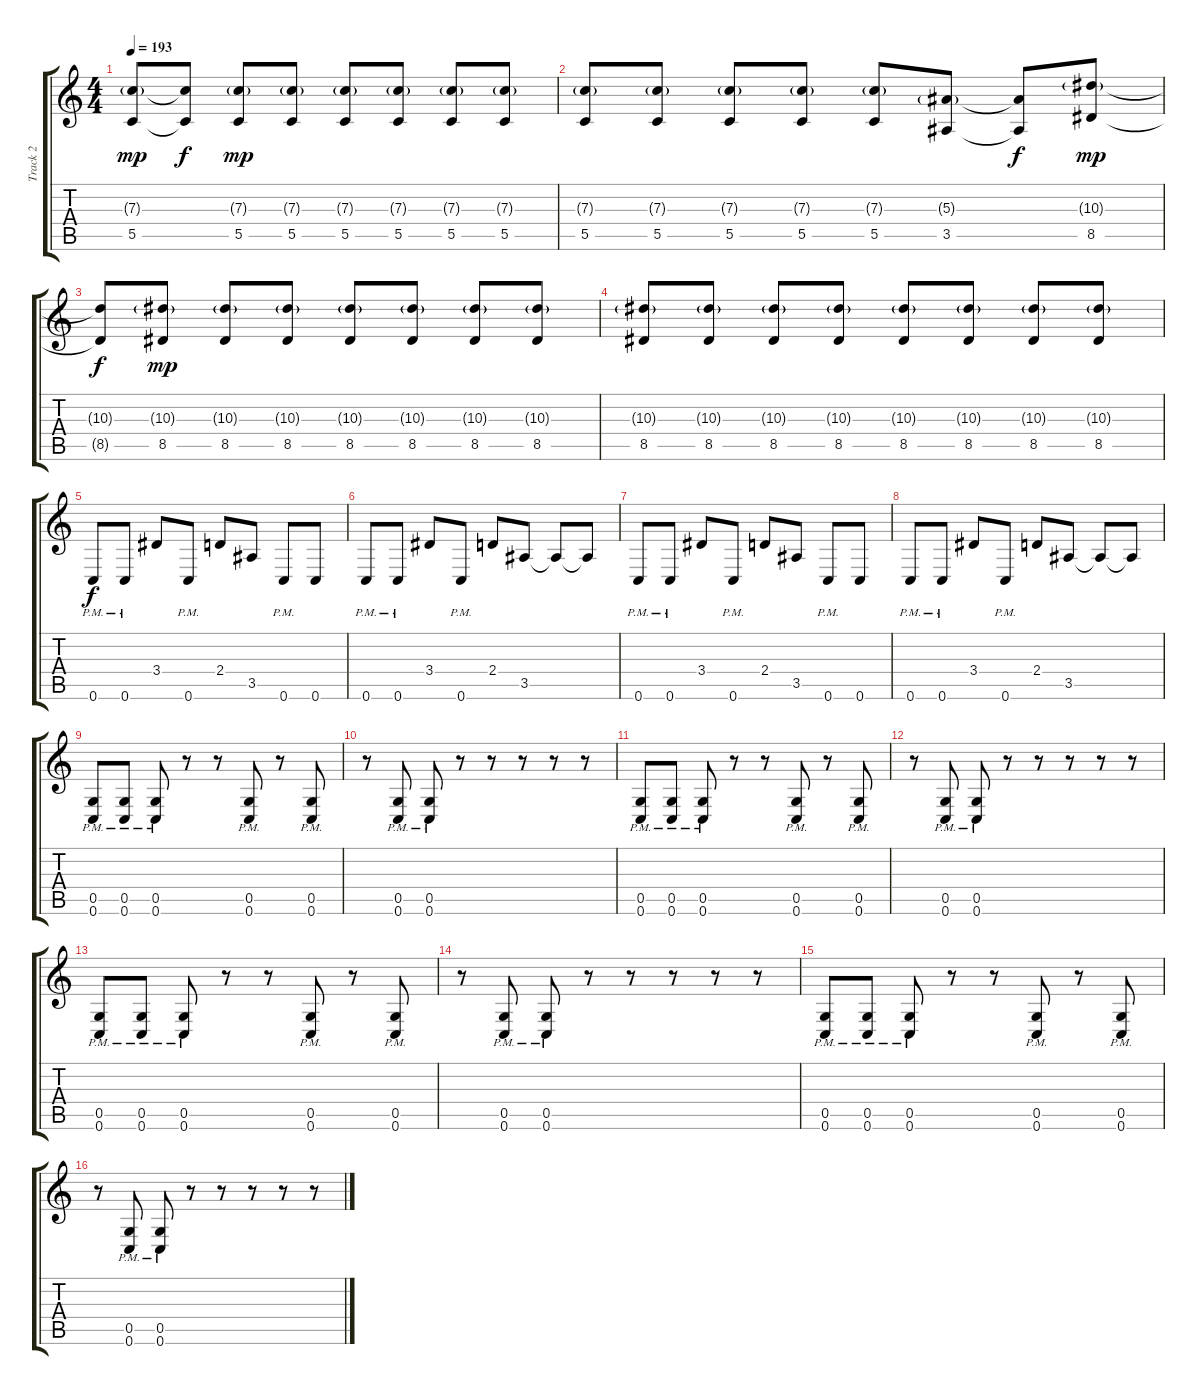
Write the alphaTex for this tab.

\track ("Track 2" "Track 2") {instrument distortionguitar}
\staff {score tabs}
\tuning (D4 A3 F3 C3 G2 C2) {hide}
\ts (4 4)
\tempo 193
\clef g2
\ks c
(7.3{g} 5.5).8{dy mp} (7.3{t} 5.5{t}).8{dy f} (7.3{g} 5.5).8{dy mp} (7.3{g} 5.5).8 (7.3{g} 5.5).8 (7.3{g} 5.5).8 (7.3{g} 5.5).8 (7.3{g} 5.5).8 |
(7.3{g} 5.5).8 (7.3{g} 5.5).8 (7.3{g} 5.5).8 (7.3{g} 5.5).8 (7.3{g} 5.5).8 (5.3{g} 3.5).8 (5.3{t} 3.5{t}).8{dy f} (10.3{g} 8.5).8{dy mp} |
(10.3{t} 8.5{t}).8{dy f} (10.3{g} 8.5).8{dy mp} (10.3{g} 8.5).8 (10.3{g} 8.5).8 (10.3{g} 8.5).8 (10.3{g} 8.5).8 (10.3{g} 8.5).8 (10.3{g} 8.5).8 |
(10.3{g} 8.5).8 (10.3{g} 8.5).8 (10.3{g} 8.5).8 (10.3{g} 8.5).8 (10.3{g} 8.5).8 (10.3{g} 8.5).8 (10.3{g} 8.5).8 (10.3{g} 8.5).8 |
0.6{pm}.8{dy f} 0.6{pm}.8 3.4.8 0.6{pm}.8 2.4.8 3.5.8 0.6{pm}.8 0.6.8 |
0.6{pm}.8 0.6{pm}.8 3.4.8 0.6{pm}.8 2.4.8 3.5.8 3.5{t}.8 3.5{t}.8 |
0.6{pm}.8 0.6{pm}.8 3.4.8 0.6{pm}.8 2.4.8 3.5.8 0.6{pm}.8 0.6.8 |
0.6{pm}.8 0.6{pm}.8 3.4.8 0.6{pm}.8 2.4.8 3.5.8 3.5{t}.8 3.5{t}.8 |
(0.5{pm} 0.6{pm}).8 (0.5{pm} 0.6{pm}).8 (0.5{pm} 0.6{pm}).8 r.8 r.8 (0.5{pm} 0.6{pm}).8 r.8 (0.5{pm} 0.6{pm}).8 |
r.8 (0.5{pm} 0.6{pm}).8 (0.5{pm} 0.6{pm}).8 r.8 r.8 r.8 r.8 r.8 |
(0.5{pm} 0.6{pm}).8 (0.5{pm} 0.6{pm}).8 (0.5{pm} 0.6{pm}).8 r.8 r.8 (0.5{pm} 0.6{pm}).8 r.8 (0.5{pm} 0.6{pm}).8 |
r.8 (0.5{pm} 0.6{pm}).8 (0.5{pm} 0.6{pm}).8 r.8 r.8 r.8 r.8 r.8 |
(0.5{pm} 0.6{pm}).8 (0.5{pm} 0.6{pm}).8 (0.5{pm} 0.6{pm}).8 r.8 r.8 (0.5{pm} 0.6{pm}).8 r.8 (0.5{pm} 0.6{pm}).8 |
r.8 (0.5{pm} 0.6{pm}).8 (0.5{pm} 0.6{pm}).8 r.8 r.8 r.8 r.8 r.8 |
(0.5{pm} 0.6{pm}).8 (0.5{pm} 0.6{pm}).8 (0.5{pm} 0.6{pm}).8 r.8 r.8 (0.5{pm} 0.6{pm}).8 r.8 (0.5{pm} 0.6{pm}).8 |
r.8 (0.5{pm} 0.6{pm}).8 (0.5{pm} 0.6{pm}).8 r.8 r.8 r.8 r.8 r.8
